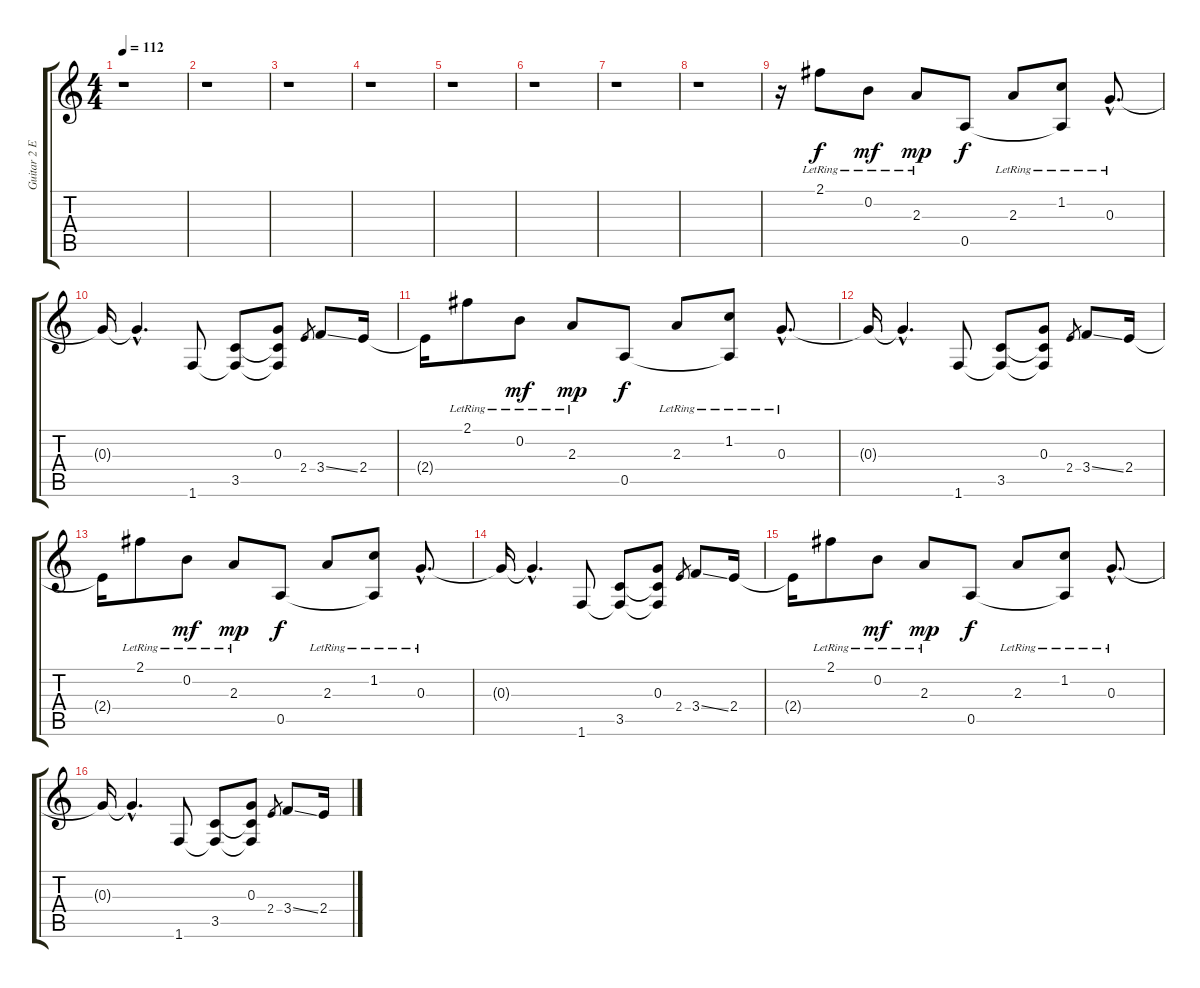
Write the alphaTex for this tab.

\track ("Guitar 2 Echo" "Guitar 2 E") {instrument electricguitarjazz}
\staff {score tabs}
\tuning (E4 B3 G3 D3 A2 E2) {hide}
\ts (4 4)
\tempo 112
\clef g2
\ks c
r.1{dy f instrument electricguitarjazz} |
r.1 |
r.1 |
r.1 |
r.1 |
r.1 |
r.1 |
r.1 |
r.16 2.1{lr}.8 0.2{lr}.8{dy mf} 2.3{lr}.8{dy mp} 0.5.8{dy f} 2.3{lr}.8 (1.2{lr} 0.5{t}).8 0.3{hac lr}.8{d} |
0.3{t}.16 0.3{hac t}.4{d} 1.6.8 (3.5 1.6{t}).8 (0.3 3.5{t} 1.6{t}).8 2.4.8{gr} 3.4{ss}.8 2.4.16 |
2.4{t}.16 2.1{lr}.8 0.2{lr}.8{dy mf} 2.3{lr}.8{dy mp} 0.5.8{dy f} 2.3{lr}.8 (1.2{lr} 0.5{t}).8 0.3{hac lr}.8{d} |
0.3{t}.16 0.3{hac t}.4{d} 1.6.8 (3.5 1.6{t}).8 (0.3 3.5{t} 1.6{t}).8 2.4.8{gr} 3.4{ss}.8 2.4.16 |
2.4{t}.16 2.1{lr}.8 0.2{lr}.8{dy mf} 2.3{lr}.8{dy mp} 0.5.8{dy f} 2.3{lr}.8 (1.2{lr} 0.5{t}).8 0.3{hac lr}.8{d} |
0.3{t}.16 0.3{hac t}.4{d} 1.6.8 (3.5 1.6{t}).8 (0.3 3.5{t} 1.6{t}).8 2.4.8{gr} 3.4{ss}.8 2.4.16 |
2.4{t}.16 2.1{lr}.8 0.2{lr}.8{dy mf} 2.3{lr}.8{dy mp} 0.5.8{dy f} 2.3{lr}.8 (1.2{lr} 0.5{t}).8 0.3{hac lr}.8{d} |
0.3{t}.16 0.3{hac t}.4{d} 1.6.8 (3.5 1.6{t}).8 (0.3 3.5{t} 1.6{t}).8 2.4.8{gr} 3.4{ss}.8 2.4.16
